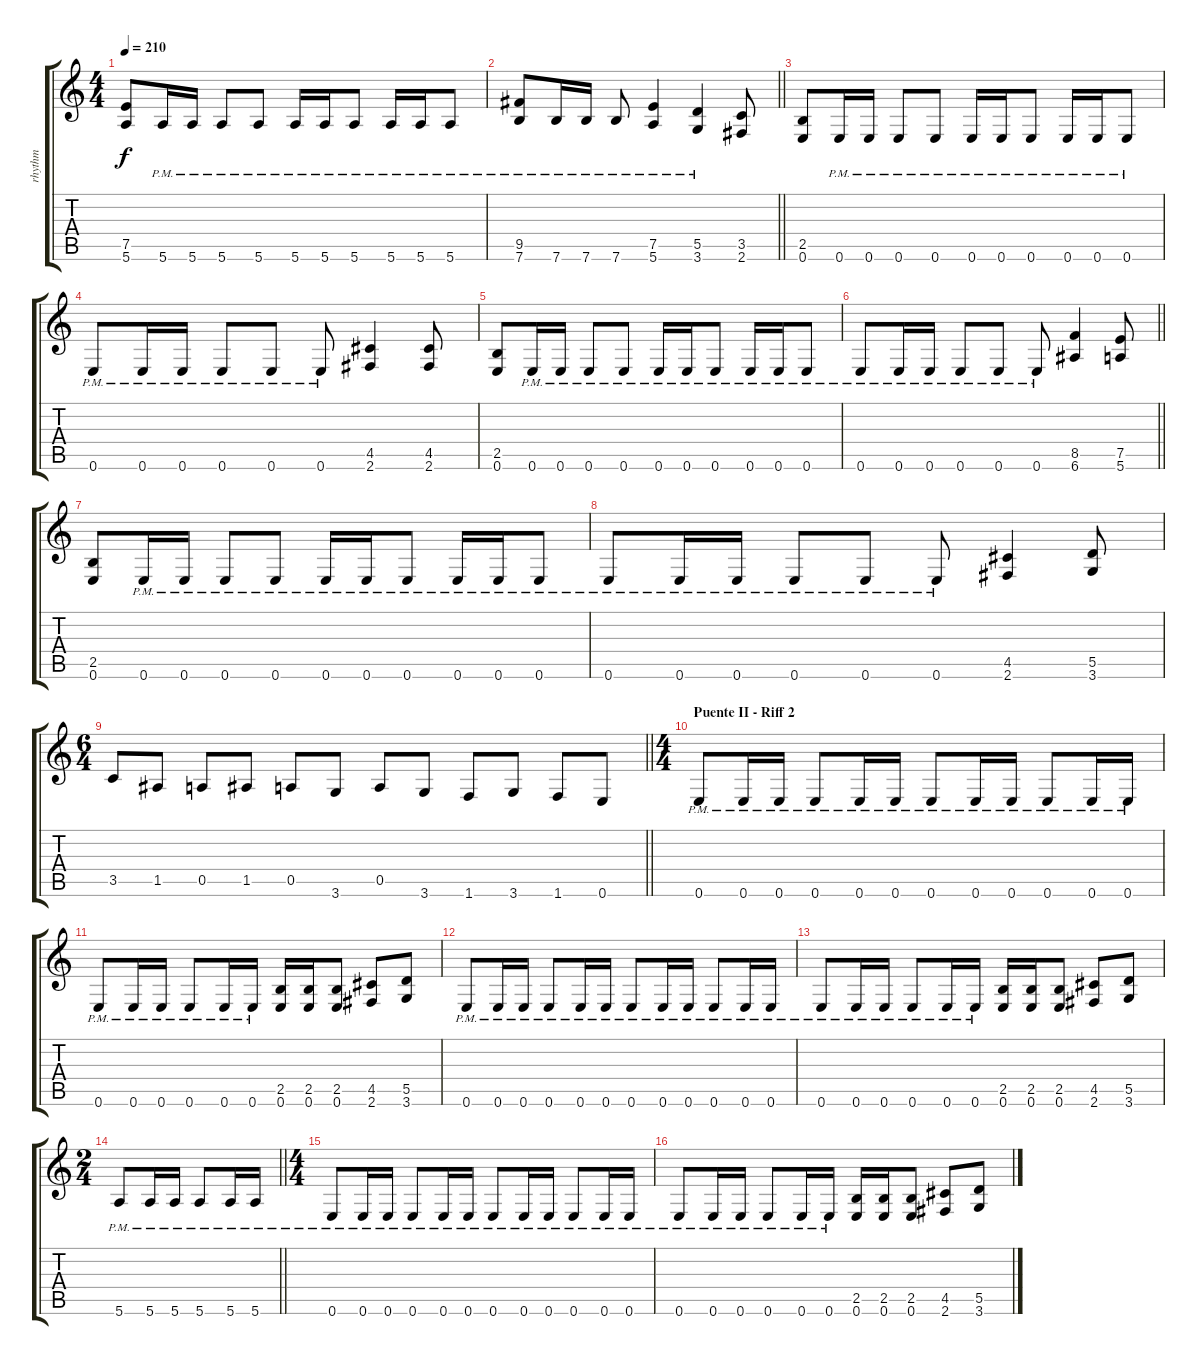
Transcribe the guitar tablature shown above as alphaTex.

\track ("rhythm" "rhythm") {instrument distortionguitar}
\staff {score tabs}
\tuning (E4 B3 G3 D3 A2 E2) {hide}
\ts (4 4)
\tempo 210
\clef g2
\ks c
(7.5 5.6).8{dy f} 5.6{pm}.16 5.6{pm}.16 5.6{pm}.8 5.6{pm}.8 5.6{pm}.16 5.6{pm}.16 5.6{pm}.8 5.6{pm}.16 5.6{pm}.16 5.6{pm}.8 |
\barLineRight lightlight
(9.5 7.6{pm}).8 7.6{pm}.16 7.6{pm}.16 7.6{pm}.8 (7.5 5.6{pm}).4 (5.5 3.6{pm}).4 (3.5 2.6).8 |
(2.5 0.6).8 0.6{pm}.16 0.6{pm}.16 0.6{pm}.8 0.6{pm}.8 0.6{pm}.16 0.6{pm}.16 0.6{pm}.8 0.6{pm}.16 0.6{pm}.16 0.6{pm}.8 |
0.6{pm}.8 0.6{pm}.16 0.6{pm}.16 0.6{pm}.8 0.6{pm}.8 0.6{pm}.8 (4.5 2.6).4 (4.5 2.6).8 |
(2.5 0.6).8 0.6{pm}.16 0.6{pm}.16 0.6{pm}.8 0.6{pm}.8 0.6{pm}.16 0.6{pm}.16 0.6{pm}.8 0.6{pm}.16 0.6{pm}.16 0.6{pm}.8 |
\barLineRight lightlight
0.6{pm}.8 0.6{pm}.16 0.6{pm}.16 0.6{pm}.8 0.6{pm}.8 0.6{pm}.8 (8.5 6.6).4 (7.5 5.6).8 |
(2.5 0.6).8 0.6{pm}.16 0.6{pm}.16 0.6{pm}.8 0.6{pm}.8 0.6{pm}.16 0.6{pm}.16 0.6{pm}.8 0.6{pm}.16 0.6{pm}.16 0.6{pm}.8 |
0.6{pm}.8 0.6{pm}.16 0.6{pm}.16 0.6{pm}.8 0.6{pm}.8 0.6{pm}.8 (4.5 2.6).4 (5.5 3.6).8 |
\ts (6 4)
\barLineRight lightlight
3.5.8 1.5.8 0.5.8 1.5.8 0.5.8 3.6.8 0.5.8 3.6.8 1.6.8 3.6.8 1.6.8 0.6.8 |
\ts (4 4)
\section ("" "Puente II - Riff 2")
0.6{pm}.8 0.6{pm}.16 0.6{pm}.16 0.6{pm}.8 0.6{pm}.16 0.6{pm}.16 0.6{pm}.8 0.6{pm}.16 0.6{pm}.16 0.6{pm}.8 0.6{pm}.16 0.6{pm}.16 |
0.6{pm}.8 0.6{pm}.16 0.6{pm}.16 0.6{pm}.8 0.6{pm}.16 0.6{pm}.16 (2.5 0.6).16 (2.5 0.6).16 (2.5 0.6).8 (4.5 2.6).8 (5.5 3.6).8 |
0.6{pm}.8 0.6{pm}.16 0.6{pm}.16 0.6{pm}.8 0.6{pm}.16 0.6{pm}.16 0.6{pm}.8 0.6{pm}.16 0.6{pm}.16 0.6{pm}.8 0.6{pm}.16 0.6{pm}.16 |
0.6{pm}.8 0.6{pm}.16 0.6{pm}.16 0.6{pm}.8 0.6{pm}.16 0.6{pm}.16 (2.5 0.6).16 (2.5 0.6).16 (2.5 0.6).8 (4.5 2.6).8 (5.5 3.6).8 |
\ts (2 4)
\barLineRight lightlight
5.6{pm}.8 5.6{pm}.16 5.6{pm}.16 5.6{pm}.8 5.6{pm}.16 5.6{pm}.16 |
\ts (4 4)
0.6{pm}.8 0.6{pm}.16 0.6{pm}.16 0.6{pm}.8 0.6{pm}.16 0.6{pm}.16 0.6{pm}.8 0.6{pm}.16 0.6{pm}.16 0.6{pm}.8 0.6{pm}.16 0.6{pm}.16 |
0.6{pm}.8 0.6{pm}.16 0.6{pm}.16 0.6{pm}.8 0.6{pm}.16 0.6{pm}.16 (2.5 0.6).16 (2.5 0.6).16 (2.5 0.6).8 (4.5 2.6).8 (5.5 3.6).8
